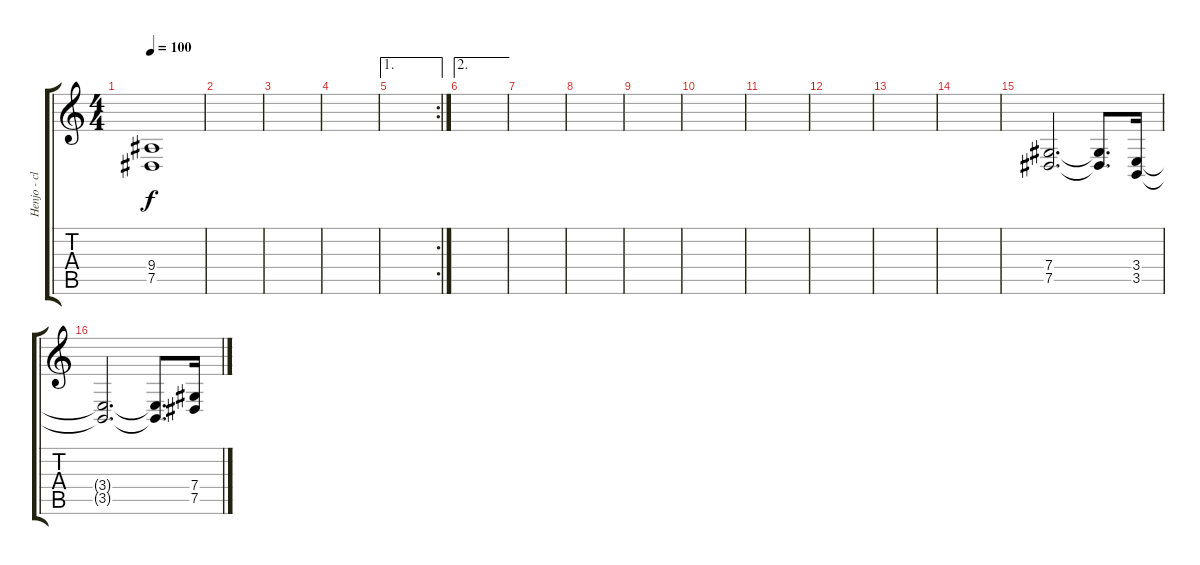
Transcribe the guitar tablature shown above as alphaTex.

\track ("Henjo - claviers" "Henjo - cl") {instrument synthbrass2}
\staff {score tabs}
\tuning (Eb4 Bb3 Gb3 Db3 Ab2 Eb2) {hide}
\ts (4 4)
\tempo 100
\clef g2
\ks c
(9.4{t} 7.5{t}).1{dy f} |
|
|
|
\ae 1
\rc 2
|
\ae 2
|
|
|
|
|
|
|
|
|
(7.4 7.5).2{d} (7.4{t} 7.5{t}).8{d} (3.4 3.5).16 |
(3.4{t} 3.5{t}).2{d} (3.4{t} 3.5{t}).8{d} (7.4 7.5).16
